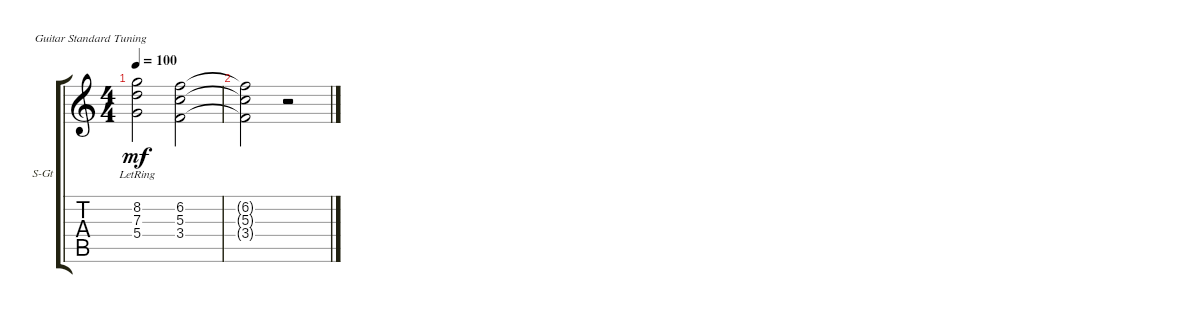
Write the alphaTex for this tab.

\defaultSystemsLayout 4
\bracketExtendMode groupsimilarinstruments
\firstSystemTrackNameOrientation horizontal
\otherSystemsTrackNameOrientation horizontal
\track ("Steel Guitar" "S-Gt") {instrument acousticguitarsteel}
\staff {score tabs}
\tuning (E4 B3 G3 D3 A2 E2)
\ts (4 4)
\tempo 100
\clef g2
\ks c
(5.4{lr t} 7.3{lr t} 8.2{lr t}).2{dy mf} (3.4 5.3 6.2).2 |
(3.4{t} 5.3{t} 6.2{t}).2 r.2
